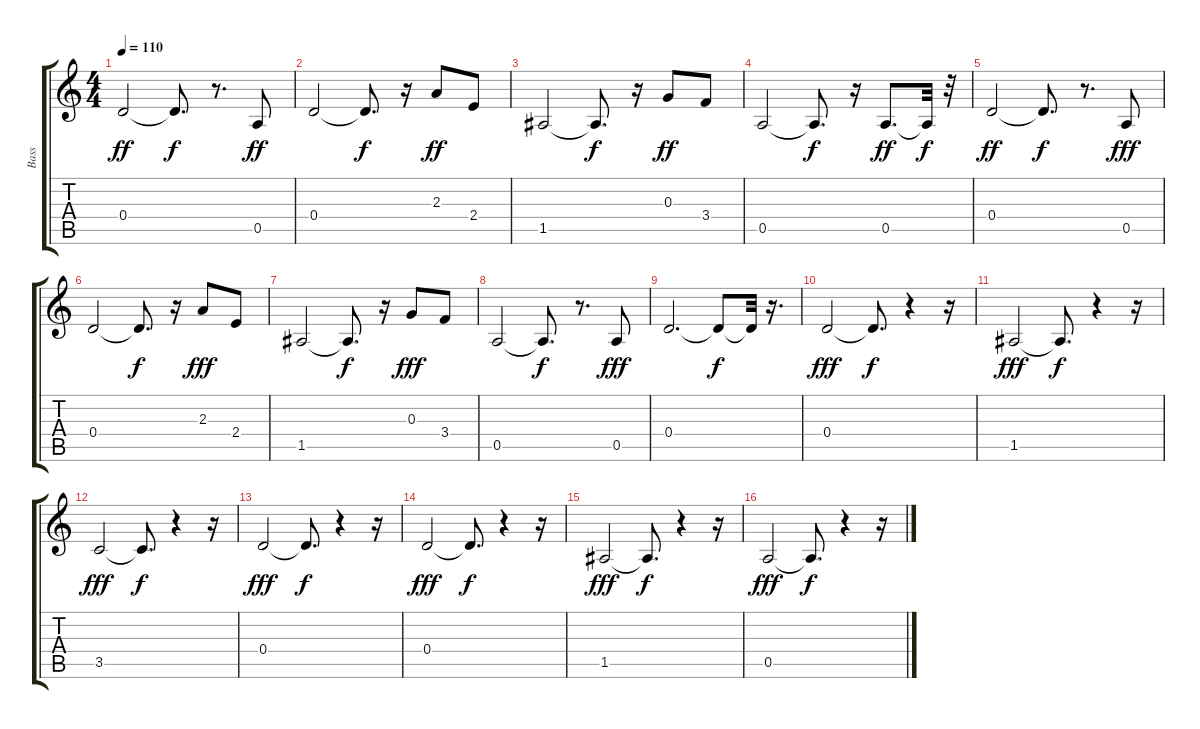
\track ("Bass" "Bass") {instrument electricbassfinger}
\staff {score tabs}
\tuning (E4 B3 G3 D3 A2 E2) {hide}
\ts (4 4)
\tempo 110
\clef g2
\ks c
0.4.2{dy ff} 0.4{t}.8{d dy f} r.8{d} 0.5.8{dy ff} |
0.4.2 0.4{t}.8{d dy f} r.16 2.3.8{dy ff} 2.4.8 |
1.5.2 1.5{t}.8{d dy f} r.16 0.3.8{dy ff} 3.4.8 |
0.5.2 0.5{t}.8{d dy f} r.16 0.5.8{d dy ff} 0.5{t}.32{dy f} r.32 |
0.4.2{dy ff} 0.4{t}.8{d dy f} r.8{d} 0.5.8{dy fff} |
0.4.2 0.4{t}.8{d dy f} r.16 2.3.8{dy fff} 2.4.8 |
1.5.2 1.5{t}.8{d dy f} r.16 0.3.8{dy fff} 3.4.8 |
0.5.2 0.5{t}.8{d dy f} r.8{d} 0.5.8{dy fff} |
0.4.2{d} 0.4{t}.8{dy f} 0.4{t}.32 r.16{d} |
0.4.2{dy fff} 0.4{t}.8{d dy f} r.4 r.16 |
1.5.2{dy fff} 1.5{t}.8{d dy f} r.4 r.16 |
3.5.2{dy fff} 3.5{t}.8{d dy f} r.4 r.16 |
0.4.2{dy fff} 0.4{t}.8{d dy f} r.4 r.16 |
0.4.2{dy fff} 0.4{t}.8{d dy f} r.4 r.16 |
1.5.2{dy fff} 1.5{t}.8{d dy f} r.4 r.16 |
0.5.2{dy fff} 0.5{t}.8{d dy f} r.4 r.16
